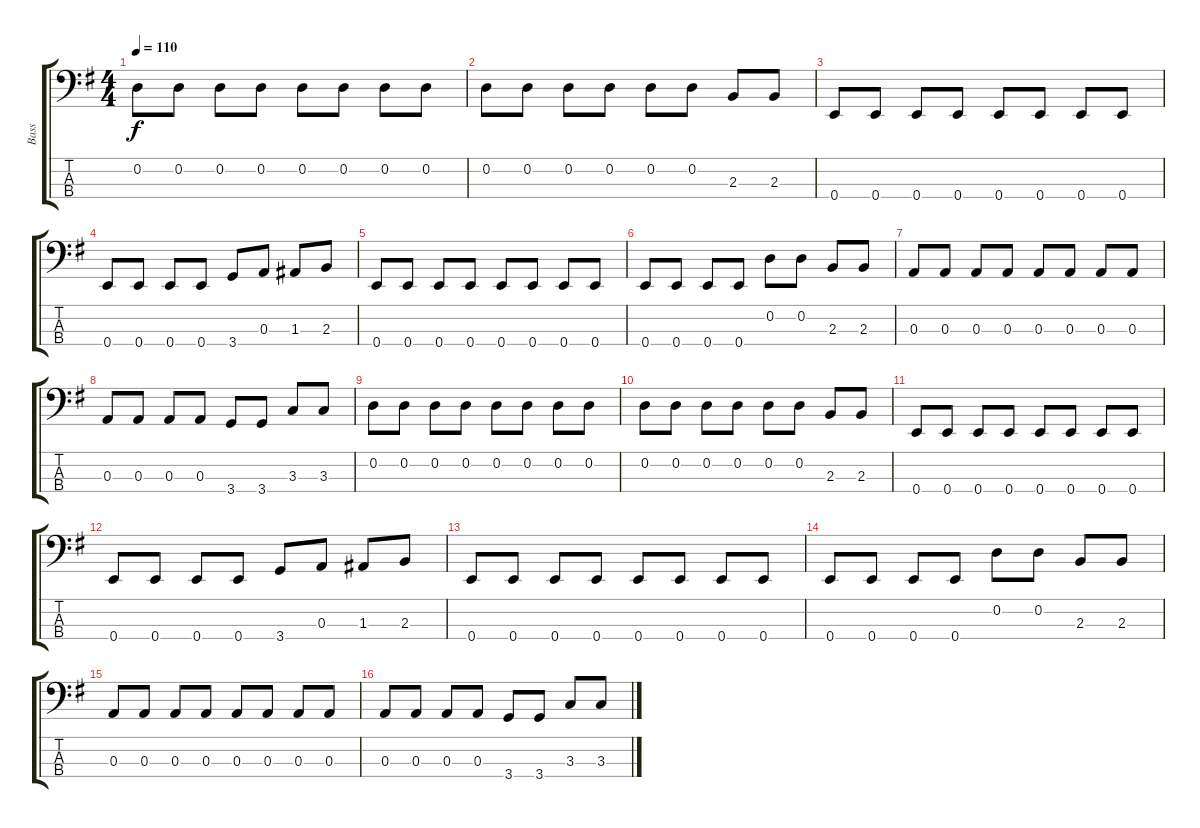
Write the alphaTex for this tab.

\track ("Bass" "Bass") {instrument electricbasspick}
\staff {score tabs}
\tuning (G2 D2 A1 E1) {hide}
\ts (4 4)
\tempo 110
\clef f4
\ks eminor
0.2.8{dy f} 0.2.8 0.2.8 0.2.8 0.2.8 0.2.8 0.2.8 0.2.8 |
0.2.8 0.2.8 0.2.8 0.2.8 0.2.8 0.2.8 2.3.8 2.3.8 |
0.4.8 0.4.8 0.4.8 0.4.8 0.4.8 0.4.8 0.4.8 0.4.8 |
0.4.8 0.4.8 0.4.8 0.4.8 3.4.8 0.3.8 1.3.8 2.3.8 |
0.4.8 0.4.8 0.4.8 0.4.8 0.4.8 0.4.8 0.4.8 0.4.8 |
0.4.8 0.4.8 0.4.8 0.4.8 0.2.8 0.2.8 2.3.8 2.3.8 |
0.3.8 0.3.8 0.3.8 0.3.8 0.3.8 0.3.8 0.3.8 0.3.8 |
0.3.8 0.3.8 0.3.8 0.3.8 3.4.8 3.4.8 3.3.8 3.3.8 |
0.2.8 0.2.8 0.2.8 0.2.8 0.2.8 0.2.8 0.2.8 0.2.8 |
0.2.8 0.2.8 0.2.8 0.2.8 0.2.8 0.2.8 2.3.8 2.3.8 |
0.4.8 0.4.8 0.4.8 0.4.8 0.4.8 0.4.8 0.4.8 0.4.8 |
0.4.8 0.4.8 0.4.8 0.4.8 3.4.8 0.3.8 1.3.8 2.3.8 |
0.4.8 0.4.8 0.4.8 0.4.8 0.4.8 0.4.8 0.4.8 0.4.8 |
0.4.8 0.4.8 0.4.8 0.4.8 0.2.8 0.2.8 2.3.8 2.3.8 |
0.3.8 0.3.8 0.3.8 0.3.8 0.3.8 0.3.8 0.3.8 0.3.8 |
0.3.8 0.3.8 0.3.8 0.3.8 3.4.8 3.4.8 3.3.8 3.3.8
